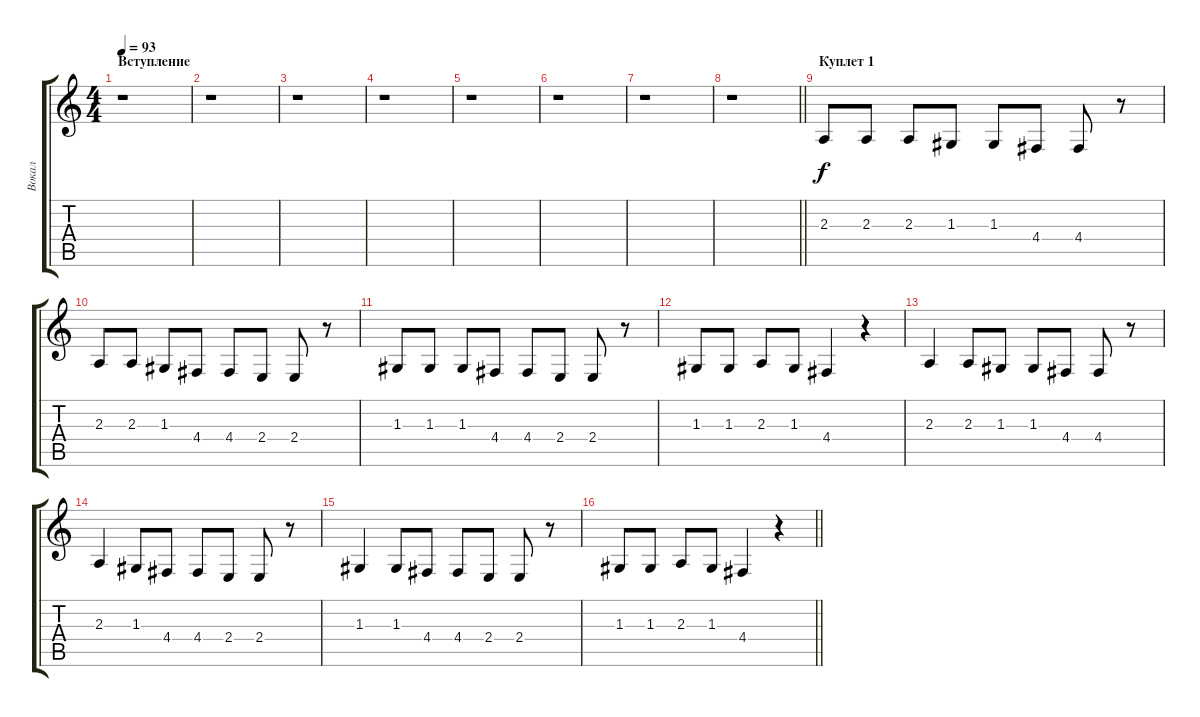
\track ("Вокал" "Вокал") {instrument tenorsax}
\staff {score tabs}
\tuning (E4 B3 G3 D3 A2 E2) {hide}
\ts (4 4)
\section ("" "Вступление")
\tempo 93
\clef g2
\ks c
r.1{dy f instrument tenorsax} |
r.1 |
r.1 |
r.1 |
r.1 |
r.1 |
r.1 |
\barLineRight lightlight
r.1 |
\section ("" "Куплет 1")
2.3.8 2.3.8 2.3.8 1.3.8 1.3.8 4.4.8 4.4.8 r.8 |
2.3.8 2.3.8 1.3.8 4.4.8 4.4.8 2.4.8 2.4.8 r.8 |
1.3.8 1.3.8 1.3.8 4.4.8 4.4.8 2.4.8 2.4.8 r.8 |
1.3.8 1.3.8 2.3.8 1.3.8 4.4.4 r.4 |
2.3.4 2.3.8 1.3.8 1.3.8 4.4.8 4.4.8 r.8 |
2.3.4 1.3.8 4.4.8 4.4.8 2.4.8 2.4.8 r.8 |
1.3.4 1.3.8 4.4.8 4.4.8 2.4.8 2.4.8 r.8 |
\barLineRight lightlight
1.3.8 1.3.8 2.3.8 1.3.8 4.4.4 r.4
